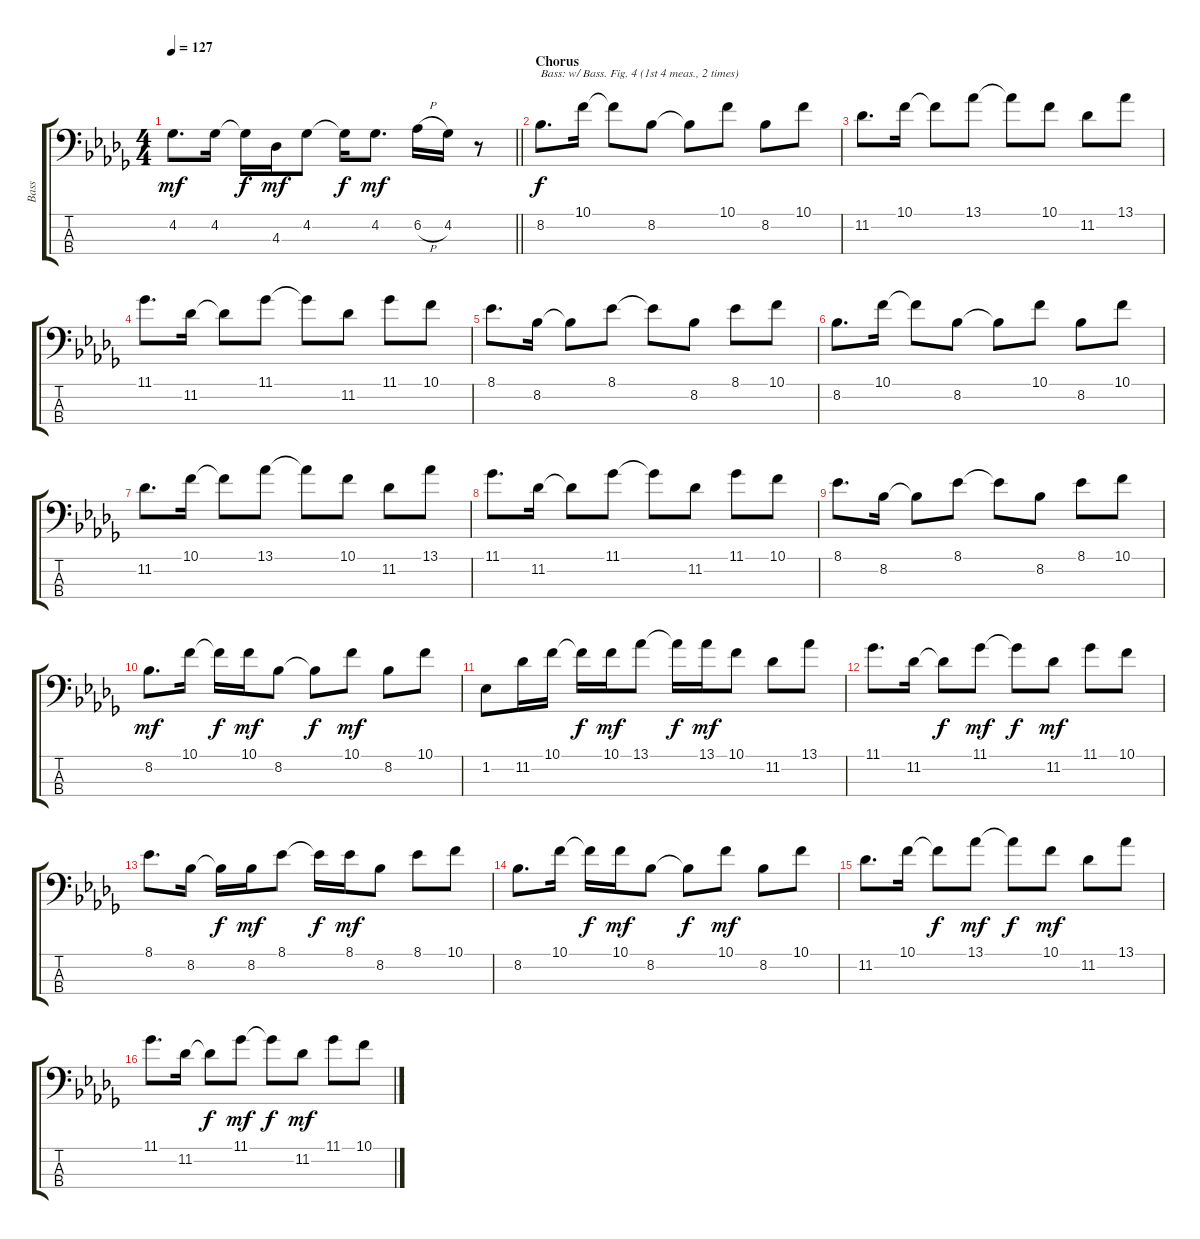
\track ("Bass" "Bass") {instrument electricbassfinger}
\staff {score tabs}
\tuning (G2 D2 A1 E1) {hide}
\ts (4 4)
\tempo 127
\clef f4
\barLineRight lightlight
\ks bbminor
4.2.8{d dy mf} 4.2.16 4.2{t}.16{dy f} 4.3.16{dy mf} 4.2.8 4.2{t}.16{dy f} 4.2.8{d dy mf} 6.2{h}.16 4.2.16 r.8 |
\section ("" "Chorus")
8.2.8{d txt "Bass: w/ Bass. Fig. 4 (1st 4 meas., 2 times)" dy f} 10.1.16 10.1{t}.8 8.2.8 8.2{t}.8 10.1.8 8.2.8 10.1.8 |
11.2.8{d} 10.1.16 10.1{t}.8 13.1.8 13.1{t}.8 10.1.8 11.2.8 13.1.8 |
11.1.8{d} 11.2.16 11.2{t}.8 11.1.8 11.1{t}.8 11.2.8 11.1.8 10.1.8 |
8.1.8{d} 8.2.16 8.2{t}.8 8.1.8 8.1{t}.8 8.2.8 8.1.8 10.1.8 |
8.2.8{d} 10.1.16 10.1{t}.8 8.2.8 8.2{t}.8 10.1.8 8.2.8 10.1.8 |
11.2.8{d} 10.1.16 10.1{t}.8 13.1.8 13.1{t}.8 10.1.8 11.2.8 13.1.8 |
11.1.8{d} 11.2.16 11.2{t}.8 11.1.8 11.1{t}.8 11.2.8 11.1.8 10.1.8 |
8.1.8{d} 8.2.16 8.2{t}.8 8.1.8 8.1{t}.8 8.2.8 8.1.8 10.1.8 |
8.2.8{d dy mf} 10.1.16 10.1{t}.16{dy f} 10.1.16{dy mf} 8.2.8 8.2{t}.8{dy f} 10.1.8{dy mf} 8.2.8 10.1.8 |
1.2.8 11.2.16 10.1.16 10.1{t}.16{dy f} 10.1.16{dy mf} 13.1.8 13.1{t}.16{dy f} 13.1.16{dy mf} 10.1.8 11.2.8 13.1.8 |
11.1.8{d} 11.2.16 11.2{t}.8{dy f} 11.1.8{dy mf} 11.1{t}.8{dy f} 11.2.8{dy mf} 11.1.8 10.1.8 |
8.1.8{d} 8.2.16 8.2{t}.16{dy f} 8.2.16{dy mf} 8.1.8 8.1{t}.16{dy f} 8.1.16{dy mf} 8.2.8 8.1.8 10.1.8 |
8.2.8{d} 10.1.16 10.1{t}.16{dy f} 10.1.16{dy mf} 8.2.8 8.2{t}.8{dy f} 10.1.8{dy mf} 8.2.8 10.1.8 |
11.2.8{d} 10.1.16 10.1{t}.8{dy f} 13.1.8{dy mf} 13.1{t}.8{dy f} 10.1.8{dy mf} 11.2.8 13.1.8 |
11.1.8{d} 11.2.16 11.2{t}.8{dy f} 11.1.8{dy mf} 11.1{t}.8{dy f} 11.2.8{dy mf} 11.1.8 10.1.8
